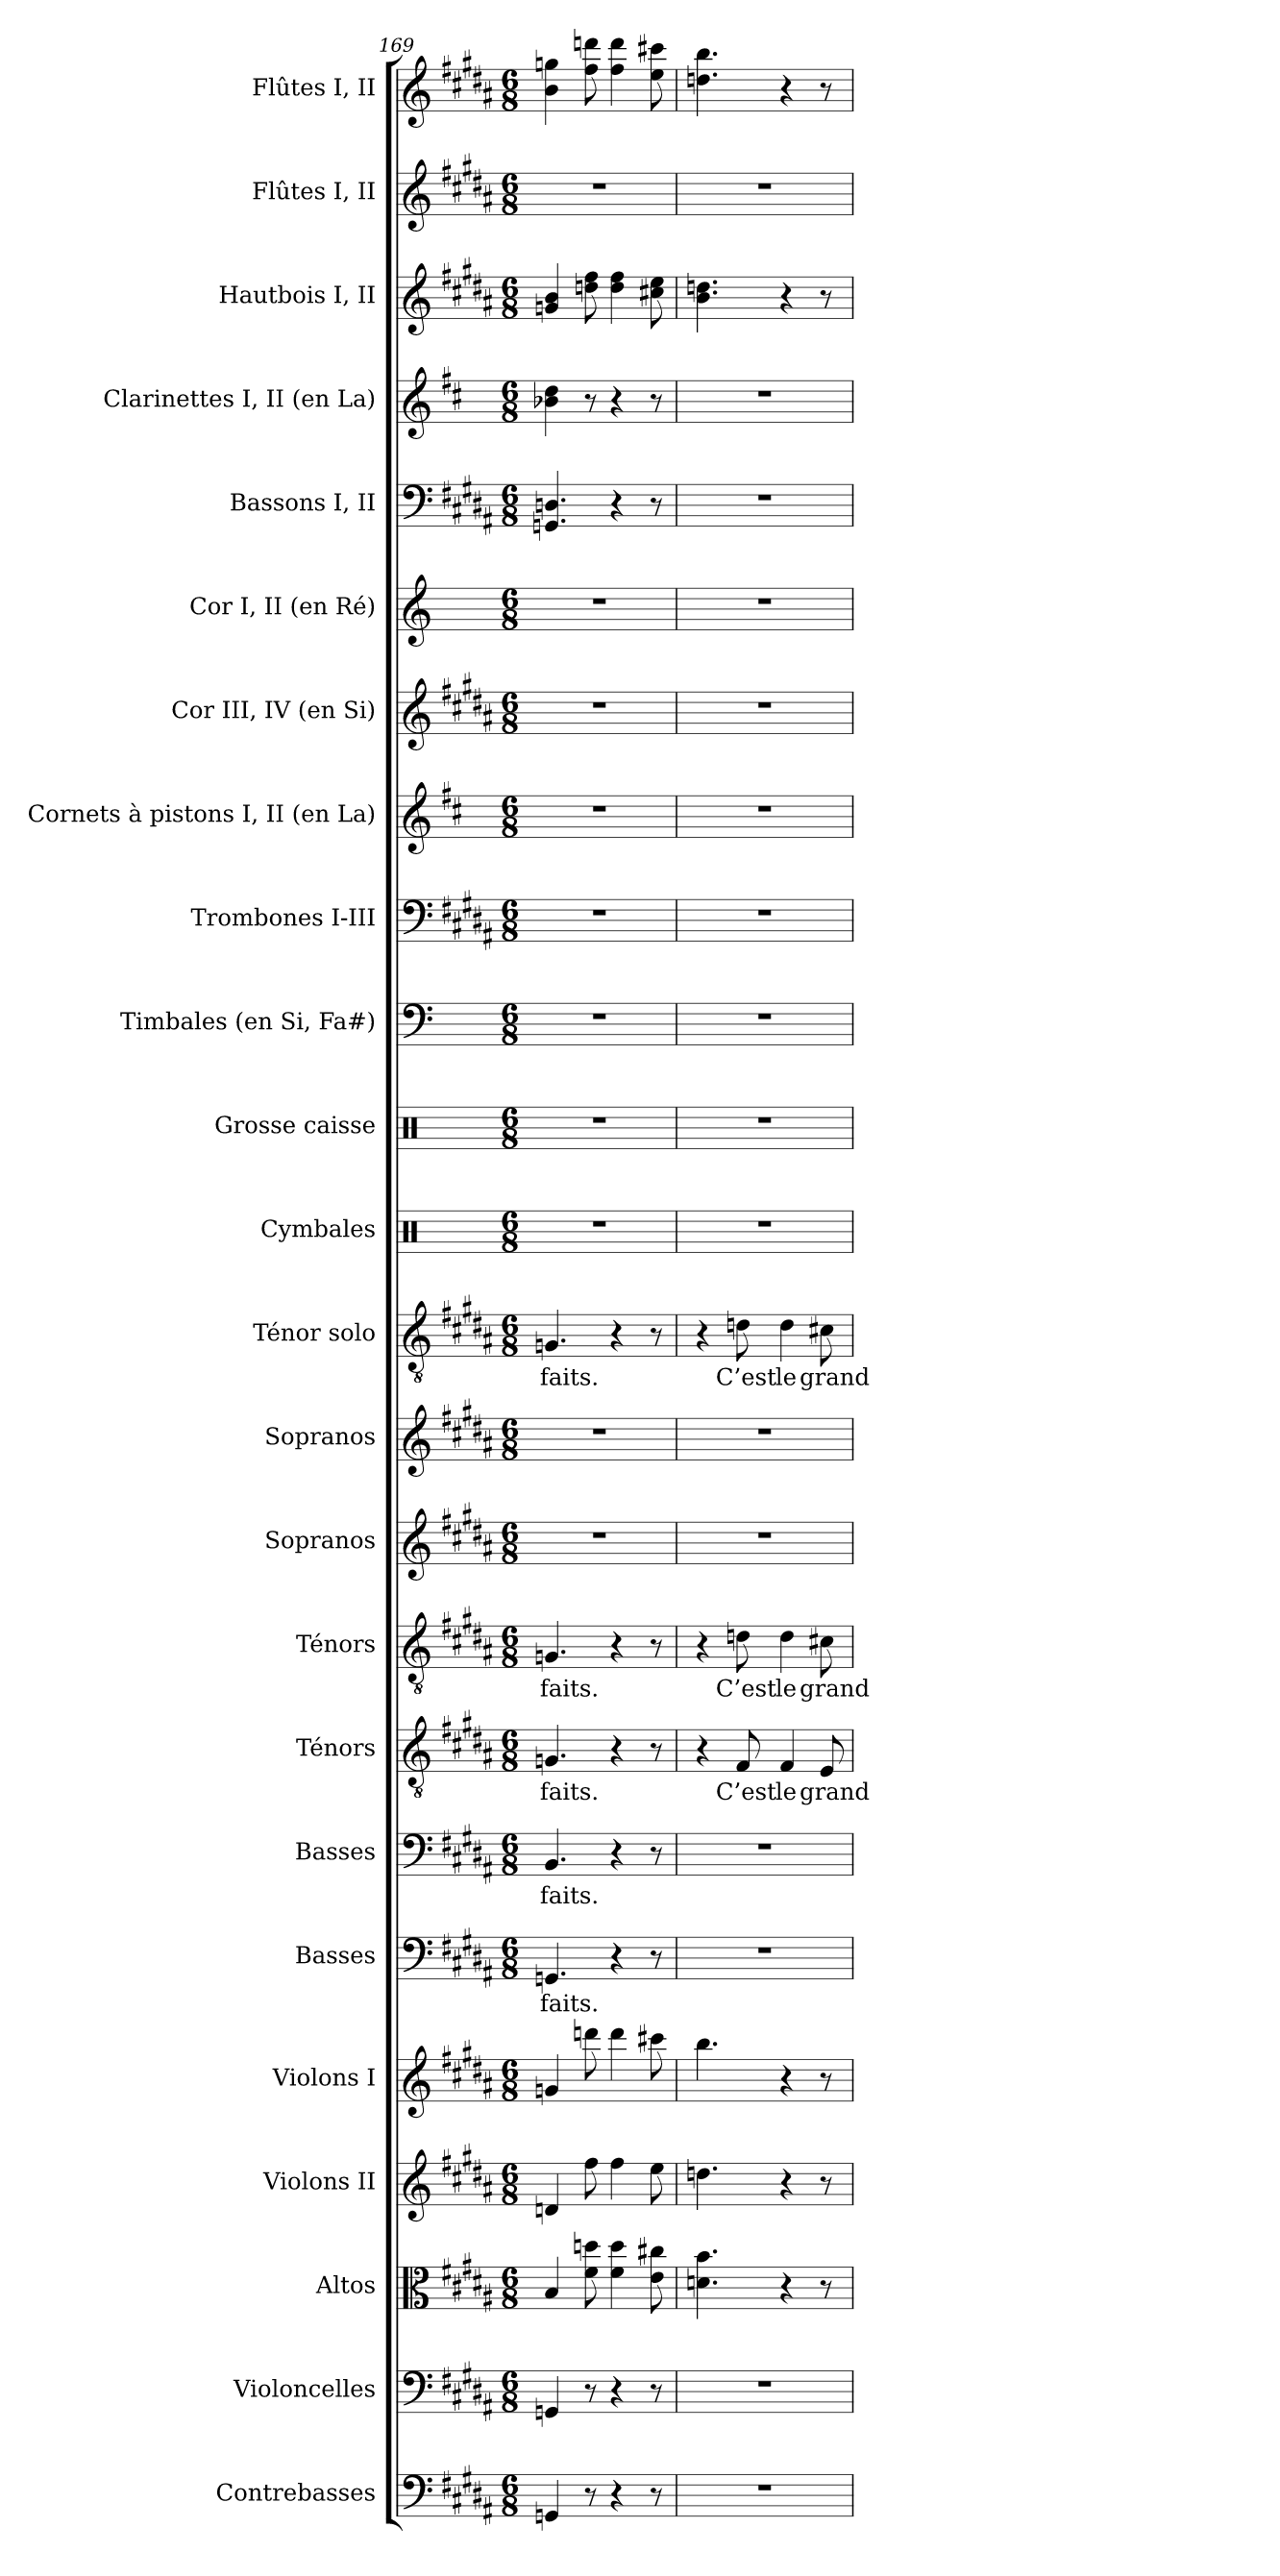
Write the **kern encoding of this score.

**kern	**kern	**kern	**kern	**kern	**kern	**text	**kern	**text	**kern	**text	**kern	**text	**kern	**kern	**kern	**text	**kern	**kern	**kern	**kern	**kern	**kern	**kern	**kern	**kern	**kern	**kern	**kern
*part24	*part23	*part22	*part21	*part20	*part19	*part19	*part18	*part18	*part17	*part17	*part16	*part16	*part15	*part14	*part13	*part13	*part12	*part11	*part10	*part9	*part8	*part7	*part6	*part5	*part4	*part3	*part2	*part1
*staff24	*staff23	*staff22	*staff21	*staff20	*staff19	*staff19	*staff18	*staff18	*staff17	*staff17	*staff16	*staff16	*staff15	*staff14	*staff13	*staff13	*staff12	*staff11	*staff10	*staff9	*staff8	*staff7	*staff6	*staff5	*staff4	*staff3	*staff2	*staff1
*I"Contrebasses	*I"Violoncelles	*I"Altos	*I"Violons II	*I"Violons I	*I"Basses	*	*I"Basses	*	*I"Ténors	*	*I"Ténors	*	*I"Sopranos	*I"Sopranos	*I"Ténor solo	*	*I"Cymbales	*I"Grosse caisse	*I"Timbales (en Si, Fa#)	*I"Trombones I-III	*I"Cornets à pistons I, II (en La)	*I"Cor III, IV (en Si)	*I"Cor I, II (en Ré)	*I"Bassons I, II	*I"Clarinettes I, II (en La)	*I"Hautbois I, II	*I"Flûtes I, II	*I"Flûtes I, II
*I'Cb.	*I'Vlles	*I'Altos	*I'Vns II	*I'Vns I	*I'Basses	*	*I'Basses	*	*I'Tén.	*	*I'Tén.	*	*I'Sopr.	*I'Sopr.	*I'Tén. solo	*	*I'Cym.	*I'G. c.	*I'Timb.	*I'Trb.	*I'C.à p. (La)	*I'Cor (Si)	*I'Cor (Ré)	*I'Bns	*I'Cl. (La)	*I'Hb.	*I'Fl.	*I'Fl.
*clefF4	*clefF4	*clefC3	*clefG2	*clefG2	*clefF4	*	*clefF4	*	*clefGv2	*	*clefGv2	*	*clefG2	*clefG2	*clefGv2	*	*clefX	*clefX	*clefF4	*clefF4	*clefG2	*clefG2	*clefG2	*clefF4	*clefG2	*clefG2	*clefG2	*clefG2
*ITrd7c12	*	*	*	*	*	*	*	*	*ITrd7c12	*	*ITrd7c12	*	*	*	*ITrd7c12	*	*	*	*	*	*ITrd2c3	*ITrd8c13	*ITrd6c10	*	*ITrd2c3	*	*	*
*k[f#c#g#d#a#]	*k[f#c#g#d#a#]	*k[f#c#g#d#a#]	*k[f#c#g#d#a#]	*k[f#c#g#d#a#]	*k[f#c#g#d#a#]	*	*k[f#c#g#d#a#]	*	*k[f#c#g#d#a#]	*	*k[f#c#g#d#a#]	*	*k[f#c#g#d#a#]	*k[f#c#g#d#a#]	*k[f#c#g#d#a#]	*	*k[]	*k[]	*k[]	*k[f#c#g#d#a#]	*k[f#c#g#d#a#]	*k[f#c#g#d#a#]	*k[f#c#]	*k[f#c#g#d#a#]	*k[f#c#g#d#a#]	*k[f#c#g#d#a#]	*k[f#c#g#d#a#]	*k[f#c#g#d#a#]
*B:	*B:	*B:	*B:	*B:	*B:	*	*B:	*	*B:	*	*B:	*	*B:	*B:	*B:	*	*C:	*C:	*C:	*B:	*B:	*B:	*D:	*B:	*B:	*B:	*B:	*B:
*M6/8	*M6/8	*M6/8	*M6/8	*M6/8	*M6/8	*	*M6/8	*	*M6/8	*	*M6/8	*	*M6/8	*M6/8	*M6/8	*	*M6/8	*M6/8	*M6/8	*M6/8	*M6/8	*M6/8	*M6/8	*M6/8	*M6/8	*M6/8	*M6/8	*M6/8
=169	=169	=169	=169	=169	=169	=169	=169	=169	=169	=169	=169	=169	=169	=169	=169	=169	=169	=169	=169	=169	=169	=169	=169	=169	=169	=169	=169	=169
!	!	!	!	!	!	!LO:LY:b:color=#000000	!	!	!	!	!	!	!	!	!	!	!	!	!	!	!	!	!	!	!	!	!	!
!	!	!	!	!	!	!	!	!LO:LY:b:color=#000000	!	!	!	!	!	!	!	!	!	!	!	!	!	!	!	!	!	!	!	!
!	!	!	!	!	!	!	!	!	!	!LO:LY:b:color=#000000	!	!	!	!	!	!	!	!	!	!	!	!	!	!	!	!	!	!
!	!	!	!	!	!	!	!	!	!	!	!	!LO:LY:b:color=#000000	!LO:N:vis=1	!LO:N:vis=1	!	!	!	!	!	!	!	!	!	!	!	!	!	!
!	!	!	!	!	!	!	!	!	!	!	!	!	!	!	!	!LO:LY:b:color=#000000	!LO:N:vis=1	!LO:N:vis=1	!LO:N:vis=1	!LO:N:vis=1	!LO:N:vis=1	!LO:N:vis=1	!LO:N:vis=1	!	!	!	!LO:N:vis=1	!
4GGGni/	4GGni/	4Bi/	4dni/	4gni/	4.GGni/	-faits.	4.BBi/	-faits.	4.GGni/	-faits.	4.GGni/	-faits.	2.r	2.r	4.GGni/	-faits.	2.r	2.r	2.r	2.r	2.r	2.r	2.r	4.GGni/ 4.Dni	4gni\ 4bi	4gni/ 4bi	2.r	4bi\ 4ggni
8r	8r	8f#i\ 8ddni	8ff#i\	8dddni\	.	.	.	.	.	.	.	.	.	.	.	.	.	.	.	.	.	.	.	.	8r	8ddni\ 8ff#i	.	8ff#i\ 8dddni
4r	4r	4f#i\ 4ddi	4ff#i\	4dddi\	4r	.	4r	.	4r	.	4r	.	.	.	4r	.	.	.	.	.	.	.	.	4r	4r	4ddi\ 4ff#i	.	4ff#i\ 4dddi
8r	8r	8ei\ 8cc#Xi	8eei\	8ccc#Xi\	8r	.	8r	.	8r	.	8r	.	.	.	8r	.	.	.	.	.	.	.	.	8r	8r	8cc#Xi\ 8eei	.	8eei\ 8ccc#Xi
=170	=170	=170	=170	=170	=170	=170	=170	=170	=170	=170	=170	=170	=170	=170	=170	=170	=170	=170	=170	=170	=170	=170	=170	=170	=170	=170	=170	=170
!LO:N:vis=1	!LO:N:vis=1	!	!	!	!LO:N:vis=1	!	!LO:N:vis=1	!	!	!	!	!	!LO:N:vis=1	!LO:N:vis=1	!	!	!LO:N:vis=1	!LO:N:vis=1	!LO:N:vis=1	!LO:N:vis=1	!LO:N:vis=1	!LO:N:vis=1	!LO:N:vis=1	!LO:N:vis=1	!LO:N:vis=1	!	!LO:N:vis=1	!
2.r	2.r	4.dni\ 4.bi	4.ddni\	4.bbi\	2.r	.	2.r	.	4r	.	4r	.	2.r	2.r	4r	.	2.r	2.r	2.r	2.r	2.r	2.r	2.r	2.r	2.r	4.bi\ 4.ddni	2.r	4.ddni\ 4.bbi
!	!	!	!	!	!	!	!	!	!	!LO:LY:b:color=#000000	!	!	!	!	!	!	!	!	!	!	!	!	!	!	!	!	!	!
!	!	!	!	!	!	!	!	!	!	!	!	!LO:LY:b:color=#000000	!	!	!	!	!	!	!	!	!	!	!	!	!	!	!	!
!	!	!	!	!	!	!	!	!	!	!	!	!	!	!	!	!LO:LY:b:color=#000000	!	!	!	!	!	!	!	!	!	!	!	!
.	.	.	.	.	.	.	.	.	8FF#i/	C’est	8Dni\	C’est	.	.	8Dni\	C’est	.	.	.	.	.	.	.	.	.	.	.	.
!	!	!	!	!	!	!	!	!	!	!LO:LY:b:color=#000000	!	!	!	!	!	!	!	!	!	!	!	!	!	!	!	!	!	!
!	!	!	!	!	!	!	!	!	!	!	!	!LO:LY:b:color=#000000	!	!	!	!	!	!	!	!	!	!	!	!	!	!	!	!
!	!	!	!	!	!	!	!	!	!	!	!	!	!	!	!	!LO:LY:b:color=#000000	!	!	!	!	!	!	!	!	!	!	!	!
.	.	4r	4r	4r	.	.	.	.	4FF#i/	le	4Di\	le	.	.	4Di\	le	.	.	.	.	.	.	.	.	.	4r	.	4r
!	!	!	!	!	!	!	!	!	!	!LO:LY:b:color=#000000	!	!	!	!	!	!	!	!	!	!	!	!	!	!	!	!	!	!
!	!	!	!	!	!	!	!	!	!	!	!	!LO:LY:b:color=#000000	!	!	!	!	!	!	!	!	!	!	!	!	!	!	!	!
!	!	!	!	!	!	!	!	!	!	!	!	!	!	!	!	!LO:LY:b:color=#000000	!	!	!	!	!	!	!	!	!	!	!	!
.	.	8r	8r	8r	.	.	.	.	8EEi/	grand	8C#Xi\	grand	.	.	8C#Xi\	grand	.	.	.	.	.	.	.	.	.	8r	.	8r
=	=	=	=	=	=	=	=	=	=	=	=	=	=	=	=	=	=	=	=	=	=	=	=	=	=	=	=	=
*-	*-	*-	*-	*-	*-	*-	*-	*-	*-	*-	*-	*-	*-	*-	*-	*-	*-	*-	*-	*-	*-	*-	*-	*-	*-	*-	*-	*-
